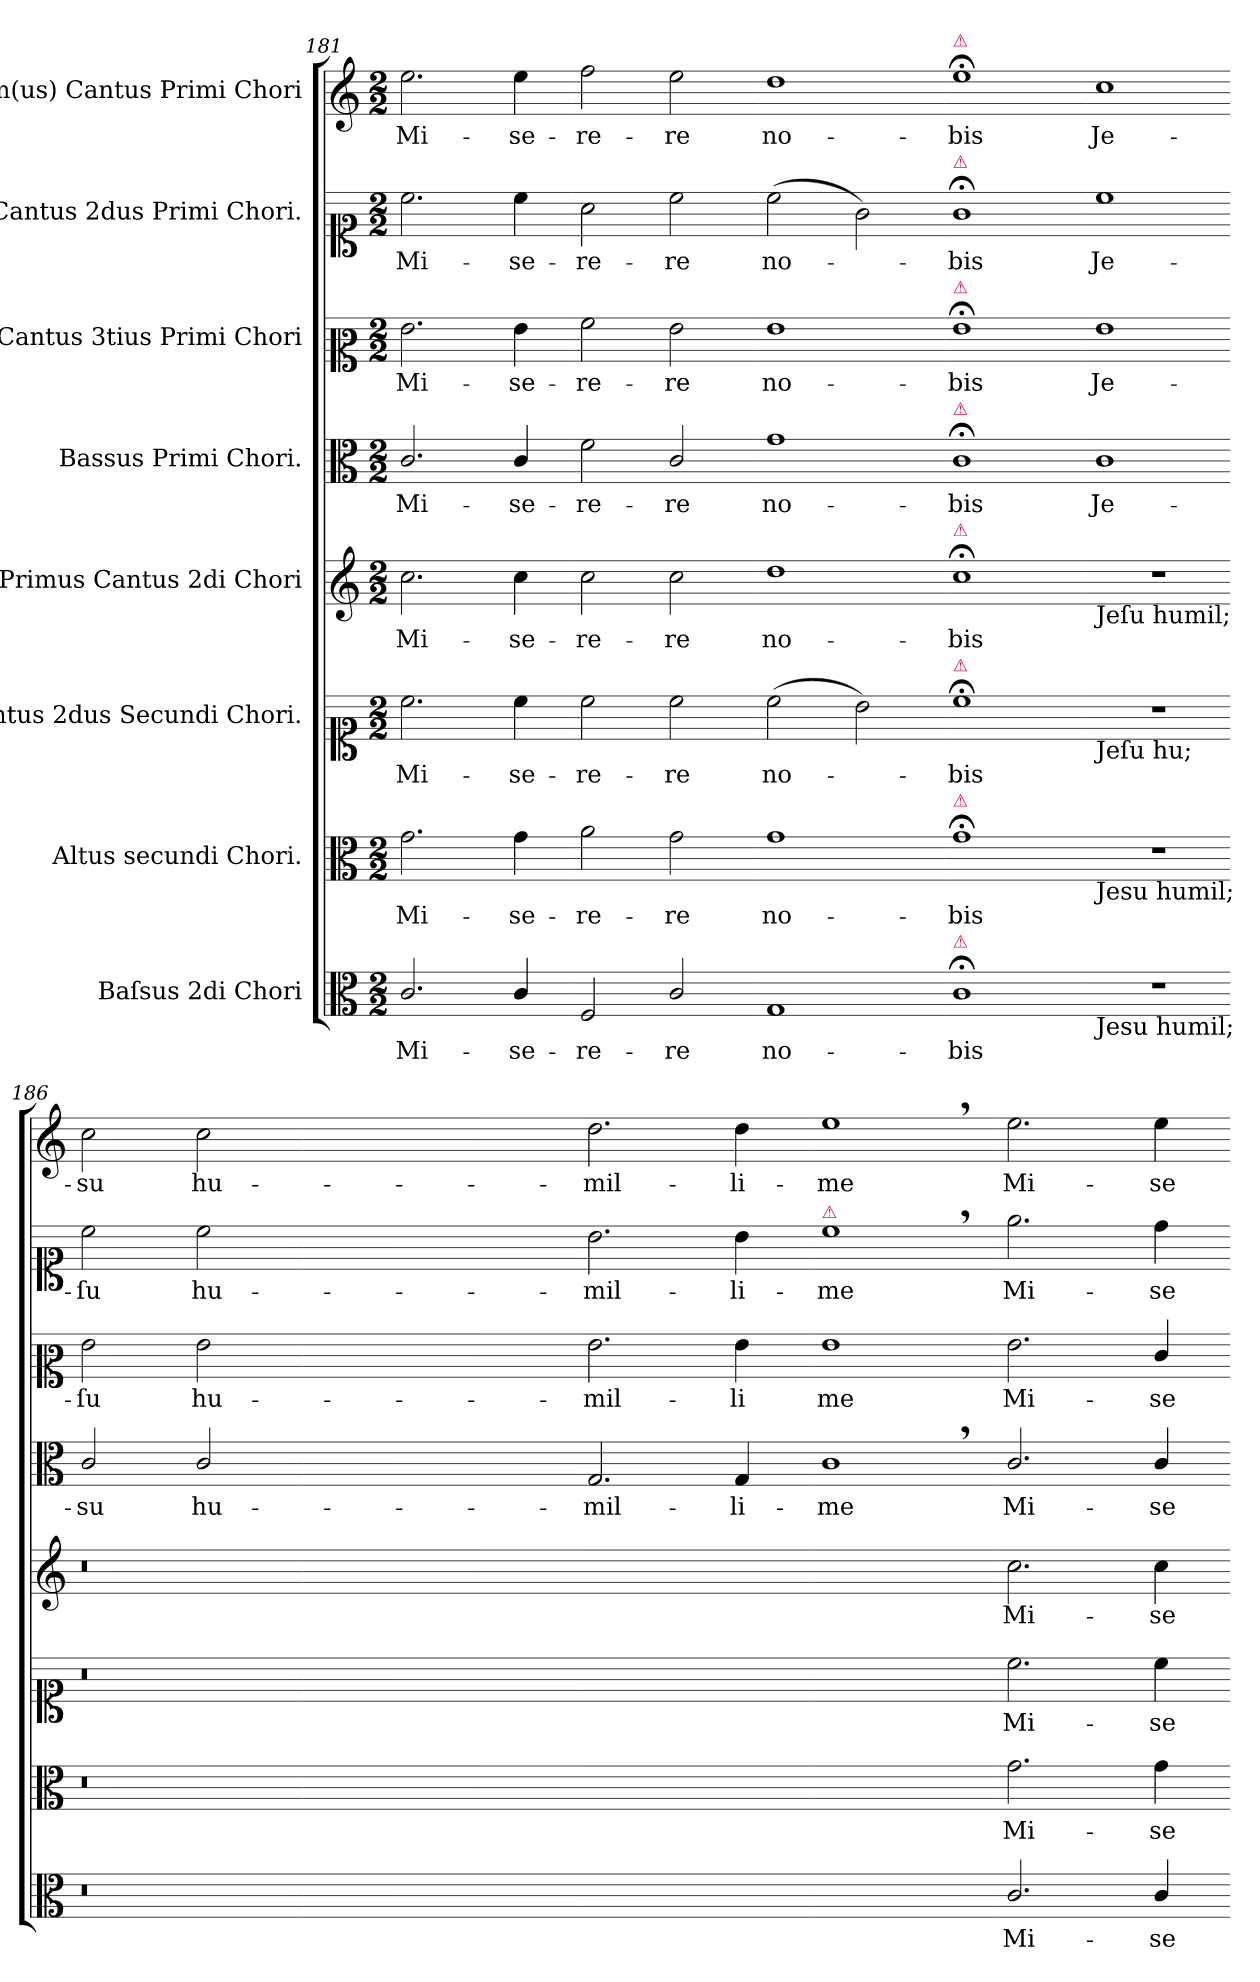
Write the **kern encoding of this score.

**kern	**text	**kern	**text	**kern	**text	**kern	**text	**kern	**text	**kern	**text	**kern	**text	**kern	**text
*part8	*part8	*part7	*part7	*part6	*part6	*part5	*part5	*part4	*part4	*part3	*part3	*part2	*part2	*part1	*part1
*staff8	*staff8	*staff7	*staff7	*staff6	*staff6	*staff5	*staff5	*staff4	*staff4	*staff3	*staff3	*staff2	*staff2	*staff1	*staff1
*I"Baſsus 2di Chori	*	*I"Altus secundi Chori.	*	*I"Cantus 2dus Secundi Chori.	*	*I"Primus Cantus 2di Chori	*	*I"Bassus Primi Chori.	*	*I"Cantus 3tius Primi Chori	*	*I"Cantus 2dus Primi Chori.	*	*I"1m(us) Cantus Primi Chori	*
*clefC3	*	*clefC3	*	*clefC1	*	*clefG2	*	*clefC3	*	*clefC2	*	*clefC1	*	*clefG2	*
*k[]	*	*k[]	*	*k[]	*	*k[]	*	*k[]	*	*k[]	*	*k[]	*	*k[]	*
*M2/2	*	*M2/2	*	*M2/2	*	*M2/2	*	*M2/2	*	*M2/2	*	*M2/2	*	*M2/2	*
=181	=181	=181	=181	=181	=181	=181	=181	=181	=181	=181	=181	=181	=181	=181	=181
2.c/	Mi-	2.g\	Mi-	2.cc\	Mi-	2.cc\	Mi-	2.c/	Mi-	2.g\	Mi-	2.cc\	Mi-	2.ee\	Mi-
4c/	-se-	4g\	-se-	4cc\	-se-	4cc\	-se-	4c/	-se-	4g\	-se-	4cc\	-se-	4ee\	-se-
=182-	=182-	=182-	=182-	=182-	=182-	=182-	=182-	=182-	=182-	=182-	=182-	=182-	=182-	=182-	=182-
2F/	-re-	2a\	-re-	2cc\	-re-	2cc\	-re-	2f\	-re-	2a\	-re-	2a\	-re-	2ff\	-re-
2c/	-re	2g\	-re	2cc\	-re	2cc\	-re	2c/	-re	2g\	-re	2cc\	-re	2ee\	-re
=183-	=183-	=183-	=183-	=183-	=183-	=183-	=183-	=183-	=183-	=183-	=183-	=183-	=183-	=183-	=183-
1G	no-	1g	no-	(2cc\	no-	1dd	no-	1g	no-	1g	no-	(2cc\	no-	1dd	no-
.	.	.	.	2b\)	.	.	.	.	.	.	.	2g\)	.	.	.
=184-	=184-	=184-	=184-	=184-	=184-	=184-	=184-	=184-	=184-	=184-	=184-	=184-	=184-	=184-	=184-
!	!	!	!	!	!	!	!	!	!	!	!	!	!	!LO:TX:a:color=crimson:t=⚠	!
!	!	!	!	!	!	!	!	!	!	!	!	!LO:TX:a:color=crimson:t=⚠	!	!	!
!	!	!	!	!	!	!	!	!	!	!LO:TX:a:color=crimson:t=⚠	!	!	!	!	!
!	!	!	!	!	!	!	!	!LO:TX:a:color=crimson:t=⚠	!	!	!	!	!	!	!
!	!	!	!	!	!	!LO:TX:a:color=crimson:t=⚠	!	!	!	!	!	!	!	!	!
!	!	!	!	!LO:TX:a:color=crimson:t=⚠	!	!	!	!	!	!	!	!	!	!	!
!	!	!LO:TX:a:color=crimson:t=⚠	!	!	!	!	!	!	!	!	!	!	!	!	!
!LO:TX:a:color=crimson:t=⚠	!	!	!	!	!	!	!	!	!	!	!	!	!	!	!
1c;<	-bis	1g;	-bis	1cc;	-bis	1cc;	-bis	1c;<	-bis	1g;	-bis	1g;<	-bis	1ee;	-bis
=185-	=185-	=185-	=185-	=185-	=185-	=185-	=185-	=185-	=185-	=185-	=185-	=185-	=185-	=185-	=185-
!	!	!	!	!	!	!LO:TX:b:t=Jeſu humil;	!	!	!	!	!	!	!	!	!
!	!	!	!	!LO:TX:b:t=Jeſu hu;	!	!	!	!	!	!	!	!	!	!	!
!	!	!LO:TX:b:t=Jesu humil;	!	!	!	!	!	!	!	!	!	!	!	!	!
!LO:TX:b:t=Jesu humil;	!	!	!	!	!	!	!	!	!	!	!	!	!	!	!
1r	.	1r	.	1r	.	1r	.	1c	Je-	1g	Je-	1cc	Je-	1cc	Je-
=186-	=186-	=186-	=186-	=186-	=186-	=186-	=186-	=186-	=186-	=186-	=186-	=186-	=186-	=186-	=186-
0.r	.	0.r	.	0.r	.	0.r	.	2c/	-su	2g\	-ſu	2cc\	-ſu	2cc\	-su
.	.	.	.	.	.	.	.	2c/	hu-	2g\	hu-	2cc\	hu-	2cc\	hu-
.	.	.	.	.	.	.	.	0ryy	.	0ryy	.	0ryy	.	0ryy	.
=187-	=187-	=187-	=187-	=187-	=187-	=187-	=187-	=187-	=187-	=187-	=187-	=187-	=187-	=187-	=187-
1ryy	.	1ryy	.	1ryy	.	1ryy	.	2.G/	-mil-	2.g\	-mil-	2.b\	-mil-	2.dd\	-mil-
.	.	.	.	.	.	.	.	4G/	-li-	4g\	-li	4b\	-li-	4dd\	-li-
=188-	=188-	=188-	=188-	=188-	=188-	=188-	=188-	=188-	=188-	=188-	=188-	=188-	=188-	=188-	=188-
!	!	!	!	!	!	!	!	!	!	!	!	!LO:TX:a:color=crimson:t=⚠	!	!	!
1ryy	.	1ryy	.	1ryy	.	1ryy	.	1c,	-me	1g	me	1cc,	-me	1ee,	-me
=189-	=189-	=189-	=189-	=189-	=189-	=189-	=189-	=189-	=189-	=189-	=189-	=189-	=189-	=189-	=189-
2.c/	Mi-	2.g\	Mi-	2.cc\	Mi-	2.cc\	Mi-	2.c/	Mi-	2.g\	Mi-	2.ee\	Mi-	2.ee\	Mi-
4c/	-se-	4g\	-se-	4cc\	-se-	4cc\	-se-	4c/	-se-	4e/	-se-	4dd\	-se-	4ee\	-se-
=-	=-	=-	=-	=-	=-	=-	=-	=-	=-	=-	=-	=-	=-	=-	=-
*-	*-	*-	*-	*-	*-	*-	*-	*-	*-	*-	*-	*-	*-	*-	*-
